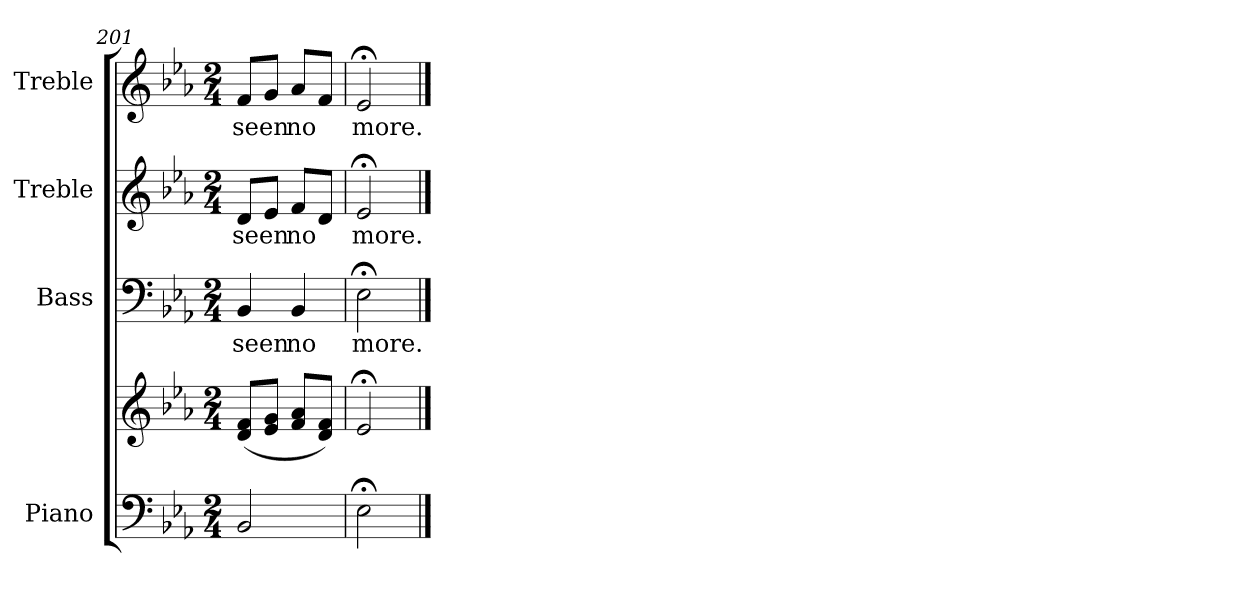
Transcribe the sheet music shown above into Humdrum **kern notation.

**kern	**kern	**kern	**text	**kern	**text	**kern	**text
*part4	*part4	*part3	*part3	*part2	*part2	*part1	*part1
*staff5	*staff4	*staff3	*staff3	*staff2	*staff2	*staff1	*staff1
*I"Piano	*	*I"Bass	*	*I"Treble	*	*I"Treble	*
*I'Pno.	*	*I'B.	*	*	*	*	*
*clefF4	*clefG2	*clefF4	*	*clefG2	*	*clefG2	*
*k[b-e-a-]	*k[b-e-a-]	*k[b-e-a-]	*	*k[b-e-a-]	*	*k[b-e-a-]	*
*E-:	*E-:	*E-:	*	*E-:	*	*E-:	*
*M2/4	*M2/4	*M2/4	*	*M2/4	*	*M2/4	*
=201	=201	=201	=201	=201	=201	=201	=201
!	!	!	!LO:LY:b:color=#000000	!	!	!	!
!	!	!	!	!	!LO:LY:b:color=#000000	!	!
!	!	!	!	!	!	!	!LO:LY:b:color=#000000
2BB-i/	(8di/ 8fiL	4BB-i/	seen	8di/L	seen	8fi/L	seen
.	8e-i/ 8giJ	.	.	8e-i/J	.	8gi/J	.
!	!	!	!LO:LY:b:color=#000000	!	!	!	!
!	!	!	!	!	!LO:LY:b:color=#000000	!	!
!	!	!	!	!	!	!	!LO:LY:b:color=#000000
.	8fi/ 8a-iL	4BB-i/	no	8fi/L	no	8a-i/L	no
.	8di/ 8fiJ)	.	.	8di/J	.	8fi/J	.
=202	=202	=202	=202	=202	=202	=202	=202
!	!	!	!LO:LY:b:color=#000000	!	!	!	!
!	!	!	!	!	!LO:LY:b:color=#000000	!	!
!	!	!	!	!	!	!	!LO:LY:b:color=#000000
2E-;i\	2e-;i/	2E-;i\	more.	2e-;i/	more.	2e-;i/	more.
==	==	==	==	==	==	==	==
*-	*-	*-	*-	*-	*-	*-	*-
